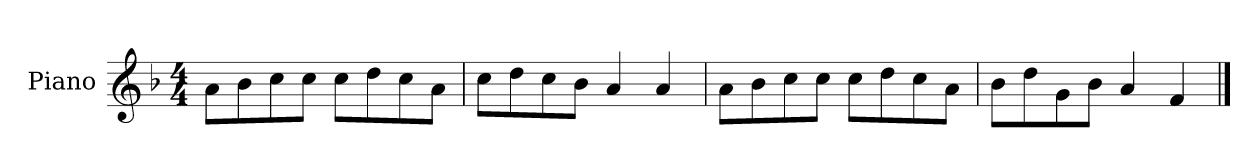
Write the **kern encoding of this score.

**kern
*part1
*staff1
*I"Piano
*I'P-no
*clefG2
*k[b-]
*M4/4
*MM90
=1
8a\L
8b-\
8cc\
8cc\J
8cc\L
8dd\
8cc\
8a\J
=2
8cc\L
8dd\
8cc\
8b-\J
4a/
4a/
=3
8a\L
8b-\
8cc\
8cc\J
8cc\L
8dd\
8cc\
8a\J
=4
8b-\L
8dd\
8g\
8b-\J
4a/
4f/
==
*-
